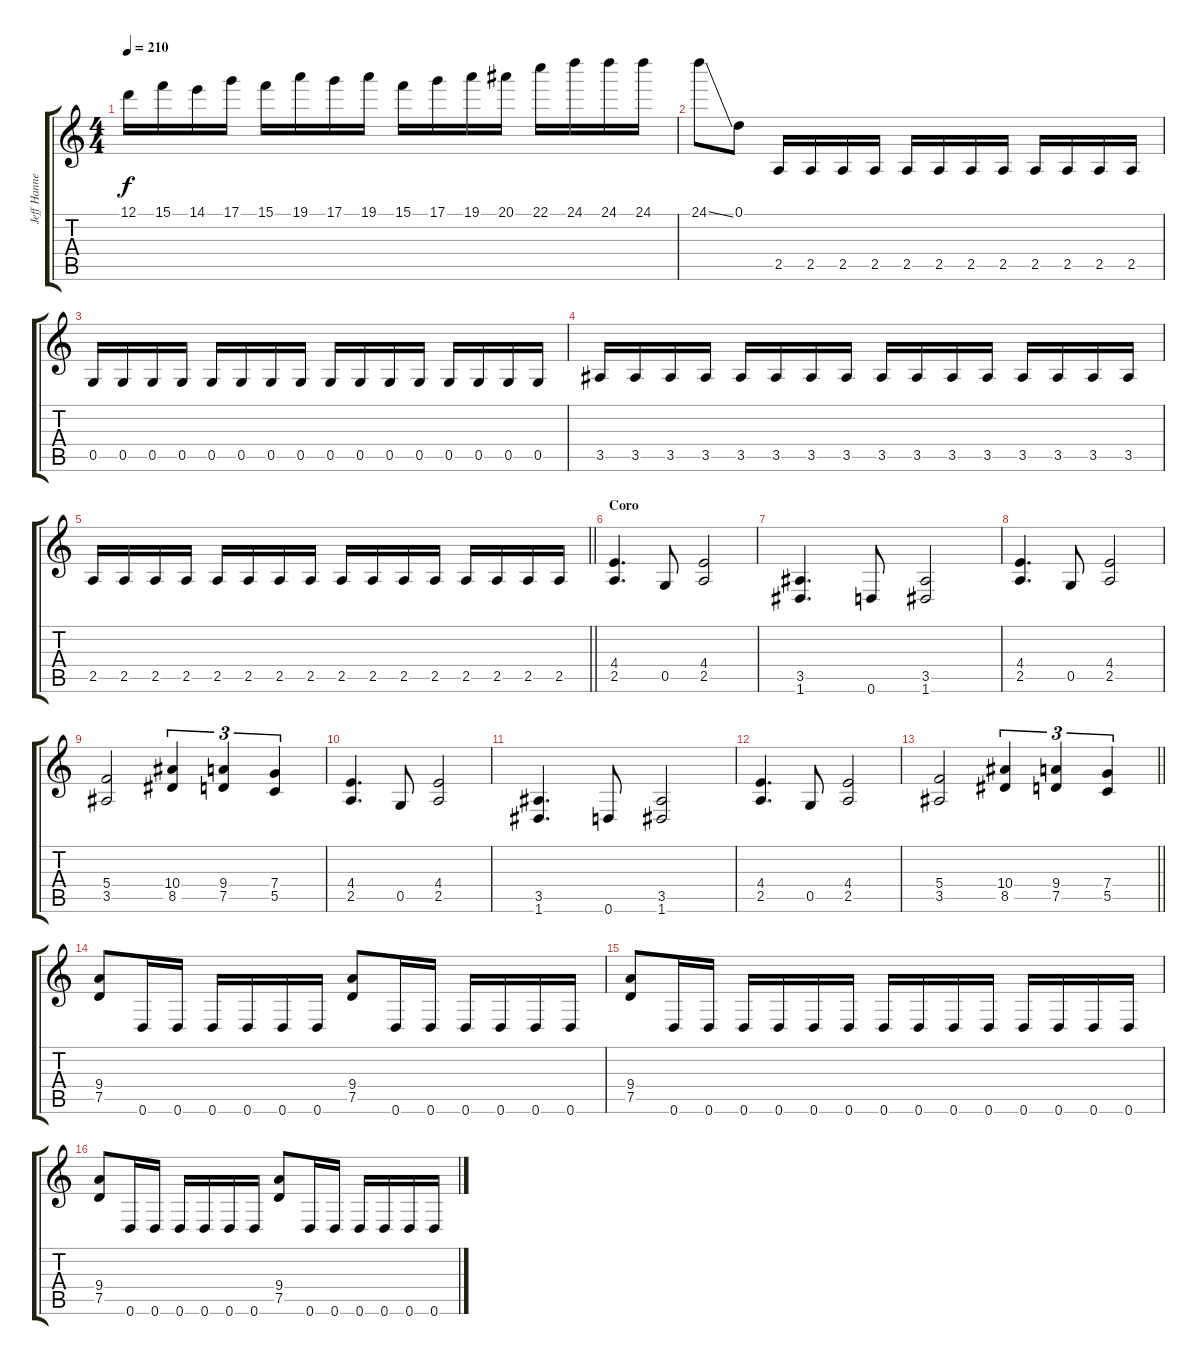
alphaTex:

\track ("Jeff Hanneman" "Jeff Hanne") {instrument overdrivenguitar}
\staff {score tabs}
\tuning (D4 A3 F3 C3 G2 D2) {hide}
\ts (4 4)
\tempo 210
\clef g2
\ks c
12.1.16{dy f} 15.1.16 14.1.16 17.1.16 15.1.16 19.1.16 17.1.16 19.1.16 15.1.16 17.1.16 19.1.16 20.1.16 22.1.16 24.1.16 24.1.16 24.1.16 |
24.1{ss}.8 0.1.8 2.5.16 2.5.16 2.5.16 2.5.16 2.5.16 2.5.16 2.5.16 2.5.16 2.5.16 2.5.16 2.5.16 2.5.16 |
0.5.16 0.5.16 0.5.16 0.5.16 0.5.16 0.5.16 0.5.16 0.5.16 0.5.16 0.5.16 0.5.16 0.5.16 0.5.16 0.5.16 0.5.16 0.5.16 |
3.5.16 3.5.16 3.5.16 3.5.16 3.5.16 3.5.16 3.5.16 3.5.16 3.5.16 3.5.16 3.5.16 3.5.16 3.5.16 3.5.16 3.5.16 3.5.16 |
\barLineRight lightlight
2.5.16 2.5.16 2.5.16 2.5.16 2.5.16 2.5.16 2.5.16 2.5.16 2.5.16 2.5.16 2.5.16 2.5.16 2.5.16 2.5.16 2.5.16 2.5.16 |
\section ("" "Coro")
(4.4 2.5).4{d} 0.5.8 (4.4 2.5).2 |
(3.5 1.6).4{d} 0.6.8 (3.5 1.6).2 |
(4.4 2.5).4{d} 0.5.8 (4.4 2.5).2 |
(5.4 3.5).2 (10.4 8.5).4{tu (3 2)} (9.4 7.5).4{tu (3 2)} (7.4 5.5).4{tu (3 2)} |
(4.4 2.5).4{d} 0.5.8 (4.4 2.5).2 |
(3.5 1.6).4{d} 0.6.8 (3.5 1.6).2 |
(4.4 2.5).4{d} 0.5.8 (4.4 2.5).2 |
\barLineRight lightlight
(5.4 3.5).2 (10.4 8.5).4{tu (3 2)} (9.4 7.5).4{tu (3 2)} (7.4 5.5).4{tu (3 2)} |
(9.4 7.5).8 0.6.16 0.6.16 0.6.16 0.6.16 0.6.16 0.6.16 (9.4 7.5).8 0.6.16 0.6.16 0.6.16 0.6.16 0.6.16 0.6.16 |
(9.4 7.5).8 0.6.16 0.6.16 0.6.16 0.6.16 0.6.16 0.6.16 0.6.16 0.6.16 0.6.16 0.6.16 0.6.16 0.6.16 0.6.16 0.6.16 |
(9.4 7.5).8 0.6.16 0.6.16 0.6.16 0.6.16 0.6.16 0.6.16 (9.4 7.5).8 0.6.16 0.6.16 0.6.16 0.6.16 0.6.16 0.6.16
